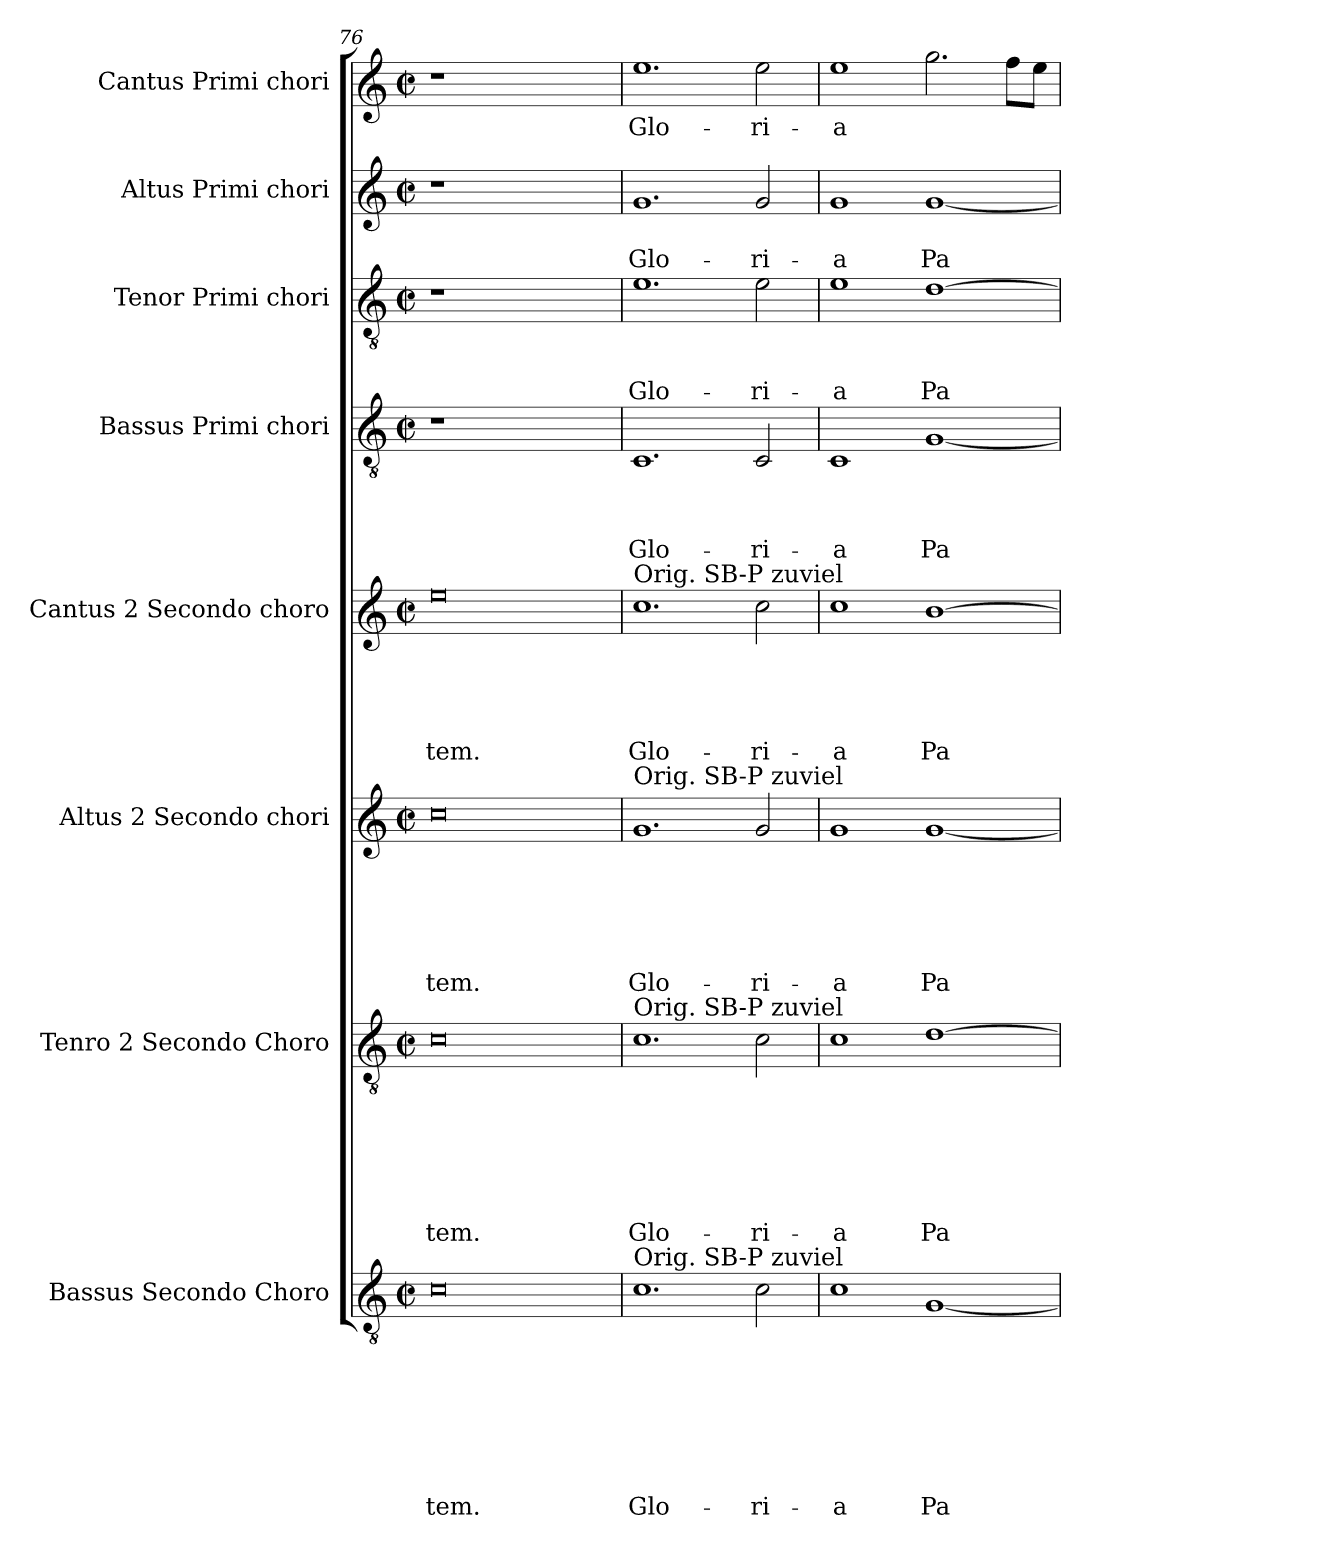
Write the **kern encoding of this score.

**kern	**text	**text	**text	**text	**text	**text	**text	**text	**kern	**text	**text	**text	**text	**text	**text	**text	**kern	**text	**text	**text	**text	**text	**text	**kern	**text	**text	**text	**text	**text	**kern	**text	**text	**text	**text	**kern	**text	**text	**text	**kern	**text	**text	**kern	**text
*part8	*part8	*part8	*part8	*part8	*part8	*part8	*part8	*part8	*part7	*part7	*part7	*part7	*part7	*part7	*part7	*part7	*part6	*part6	*part6	*part6	*part6	*part6	*part6	*part5	*part5	*part5	*part5	*part5	*part5	*part4	*part4	*part4	*part4	*part4	*part3	*part3	*part3	*part3	*part2	*part2	*part2	*part1	*part1
*staff8	*staff8	*staff8	*staff8	*staff8	*staff8	*staff8	*staff8	*staff8	*staff7	*staff7	*staff7	*staff7	*staff7	*staff7	*staff7	*staff7	*staff6	*staff6	*staff6	*staff6	*staff6	*staff6	*staff6	*staff5	*staff5	*staff5	*staff5	*staff5	*staff5	*staff4	*staff4	*staff4	*staff4	*staff4	*staff3	*staff3	*staff3	*staff3	*staff2	*staff2	*staff2	*staff1	*staff1
*I"Bassus Secondo Choro	*	*	*	*	*	*	*	*	*I"Tenro 2 Secondo Choro	*	*	*	*	*	*	*	*I"Altus 2 Secondo chori	*	*	*	*	*	*	*I"Cantus 2 Secondo choro	*	*	*	*	*	*I"Bassus Primi chori	*	*	*	*	*I"Tenor Primi chori	*	*	*	*I"Altus Primi chori	*	*	*I"Cantus Primi chori	*
*I'Ch	*	*	*	*	*	*	*	*	*I'Ch	*	*	*	*	*	*	*	*I'Ch	*	*	*	*	*	*	*I'Ch	*	*	*	*	*	*I'Ch	*	*	*	*	*I'Ch	*	*	*	*I'Ch	*	*	*I'Ch	*
*clefGv2	*	*	*	*	*	*	*	*	*clefGv2	*	*	*	*	*	*	*	*clefG2	*	*	*	*	*	*	*clefG2	*	*	*	*	*	*clefGv2	*	*	*	*	*clefGv2	*	*	*	*clefG2	*	*	*clefG2	*
*k[]	*	*	*	*	*	*	*	*	*k[]	*	*	*	*	*	*	*	*k[]	*	*	*	*	*	*	*k[]	*	*	*	*	*	*k[]	*	*	*	*	*k[]	*	*	*	*k[]	*	*	*k[]	*
*C:	*	*	*	*	*	*	*	*	*C:	*	*	*	*	*	*	*	*C:	*	*	*	*	*	*	*C:	*	*	*	*	*	*C:	*	*	*	*	*C:	*	*	*	*C:	*	*	*C:	*
*M2/2	*	*	*	*	*	*	*	*	*M2/2	*	*	*	*	*	*	*	*M2/2	*	*	*	*	*	*	*M2/2	*	*	*	*	*	*M2/2	*	*	*	*	*M2/2	*	*	*	*M2/2	*	*	*M2/2	*
*met(c|)	*	*	*	*	*	*	*	*	*met(c|)	*	*	*	*	*	*	*	*met(c|)	*	*	*	*	*	*	*met(c|)	*	*	*	*	*	*met(c|)	*	*	*	*	*met(c|)	*	*	*	*met(c|)	*	*	*met(c|)	*
=76	=76	=76	=76	=76	=76	=76	=76	=76	=76	=76	=76	=76	=76	=76	=76	=76	=76	=76	=76	=76	=76	=76	=76	=76	=76	=76	=76	=76	=76	=76	=76	=76	=76	=76	=76	=76	=76	=76	=76	=76	=76	=76	=76
!	!	!	!	!	!	!	!	!LO:LY:b	!	!	!	!	!	!	!	!LO:LY:b	!	!	!	!	!	!	!LO:LY:b	!	!	!	!	!	!LO:LY:b	!	!	!	!	!	!	!	!	!	!	!	!	!	!
0c	.	.	.	.	.	.	.	-tem.	0c	.	.	.	.	.	.	-tem.	0cc	.	.	.	.	.	-tem.	0ee	.	.	.	.	-tem.	1r	.	.	.	.	1r	.	.	.	1r	.	.	1r	.
.	.	.	.	.	.	.	.	.	.	.	.	.	.	.	.	.	.	.	.	.	.	.	.	.	.	.	.	.	.	1ryy	.	.	.	.	1ryy	.	.	.	1ryy	.	.	1ryy	.
!!LO:LB:g=z
=77	=77	=77	=77	=77	=77	=77	=77	=77	=77	=77	=77	=77	=77	=77	=77	=77	=77	=77	=77	=77	=77	=77	=77	=77	=77	=77	=77	=77	=77	=77	=77	=77	=77	=77	=77	=77	=77	=77	=77	=77	=77	=77	=77
!	!	!	!	!	!	!	!	!	!	!	!	!	!	!	!	!	!	!	!	!	!	!	!	!LO:TX:a:t=Orig. SB-P zuviel	!	!	!	!	!	!	!	!	!	!	!	!	!	!	!	!	!	!	!
!	!	!	!	!	!	!	!	!	!	!	!	!	!	!	!	!	!LO:TX:a:t=Orig. SB-P zuviel	!	!	!	!	!	!	!	!	!	!	!	!	!	!	!	!	!	!	!	!	!	!	!	!	!	!
!	!	!	!	!	!	!	!	!	!LO:TX:a:t=Orig. SB-P zuviel	!	!	!	!	!	!	!	!	!	!	!	!	!	!	!	!	!	!	!	!	!	!	!	!	!	!	!	!	!	!	!	!	!	!
!LO:TX:a:t=Orig. SB-P zuviel	!	!	!	!	!	!	!	!	!	!	!	!	!	!	!	!	!	!	!	!	!	!	!	!	!	!	!	!	!	!	!	!	!	!	!	!	!	!	!	!	!	!	!
!	!	!	!	!	!	!	!	!LO:LY:b	!	!	!	!	!	!	!	!LO:LY:b	!	!	!	!	!	!	!LO:LY:b	!	!	!	!	!	!LO:LY:b	!	!	!	!	!LO:LY:b	!	!	!	!LO:LY:b	!	!	!LO:LY:b	!	!LO:LY:b
1.c	.	.	.	.	.	.	.	Glo-	1.c	.	.	.	.	.	.	Glo-	1.g	.	.	.	.	.	Glo-	1.cc	.	.	.	.	Glo-	1.C	.	.	.	Glo-	1.e	.	.	Glo-	1.g	.	Glo-	1.ee	Glo-
!	!	!	!	!	!	!	!	!LO:LY:b	!	!	!	!	!	!	!	!LO:LY:b	!	!	!	!	!	!	!LO:LY:b	!	!	!	!	!	!LO:LY:b	!	!	!	!	!LO:LY:b	!	!	!	!LO:LY:b	!	!	!LO:LY:b	!	!LO:LY:b
2c\	.	.	.	.	.	.	.	-ri-	2c\	.	.	.	.	.	.	-ri-	2g/	.	.	.	.	.	-ri-	2cc\	.	.	.	.	-ri-	2C/	.	.	.	-ri-	2e\	.	.	-ri-	2g/	.	-ri-	2ee\	-ri-
=78	=78	=78	=78	=78	=78	=78	=78	=78	=78	=78	=78	=78	=78	=78	=78	=78	=78	=78	=78	=78	=78	=78	=78	=78	=78	=78	=78	=78	=78	=78	=78	=78	=78	=78	=78	=78	=78	=78	=78	=78	=78	=78	=78
!	!	!	!	!	!	!	!	!LO:LY:b:rj	!	!	!	!	!	!	!	!LO:LY:b:rj	!	!	!	!	!	!	!LO:LY:b:rj	!	!	!	!	!	!LO:LY:b:rj	!	!	!	!	!LO:LY:b:rj	!	!	!	!LO:LY:b:rj	!	!	!LO:LY:b:rj	!	!LO:LY:b:rj
1c	.	.	.	.	.	.	.	-a	1c	.	.	.	.	.	.	-a	1g	.	.	.	.	.	-a	1cc	.	.	.	.	-a	1C	.	.	.	-a	1e	.	.	-a	1g	.	-a	1ee	-a
!	!	!	!	!	!	!	!	!LO:LY:b	!	!	!	!	!	!	!	!LO:LY:b	!	!	!	!	!	!	!LO:LY:b	!	!	!	!	!	!LO:LY:b	!	!	!	!	!LO:LY:b	!	!	!	!LO:LY:b	!	!	!LO:LY:b	!	!
[<1G	.	.	.	.	.	.	.	Pa-	[>1d	.	.	.	.	.	.	Pa-	[<1g	.	.	.	.	.	Pa-	[>1b	.	.	.	.	Pa-	[<1G	.	.	.	Pa-	[>1d	.	.	Pa-	[<1g	.	Pa-	2.gg\	.
.	.	.	.	.	.	.	.	.	.	.	.	.	.	.	.	.	.	.	.	.	.	.	.	.	.	.	.	.	.	.	.	.	.	.	.	.	.	.	.	.	.	8ff\L	.
.	.	.	.	.	.	.	.	.	.	.	.	.	.	.	.	.	.	.	.	.	.	.	.	.	.	.	.	.	.	.	.	.	.	.	.	.	.	.	.	.	.	8ee\J	.
=	=	=	=	=	=	=	=	=	=	=	=	=	=	=	=	=	=	=	=	=	=	=	=	=	=	=	=	=	=	=	=	=	=	=	=	=	=	=	=	=	=	=	=
*-	*-	*-	*-	*-	*-	*-	*-	*-	*-	*-	*-	*-	*-	*-	*-	*-	*-	*-	*-	*-	*-	*-	*-	*-	*-	*-	*-	*-	*-	*-	*-	*-	*-	*-	*-	*-	*-	*-	*-	*-	*-	*-	*-
